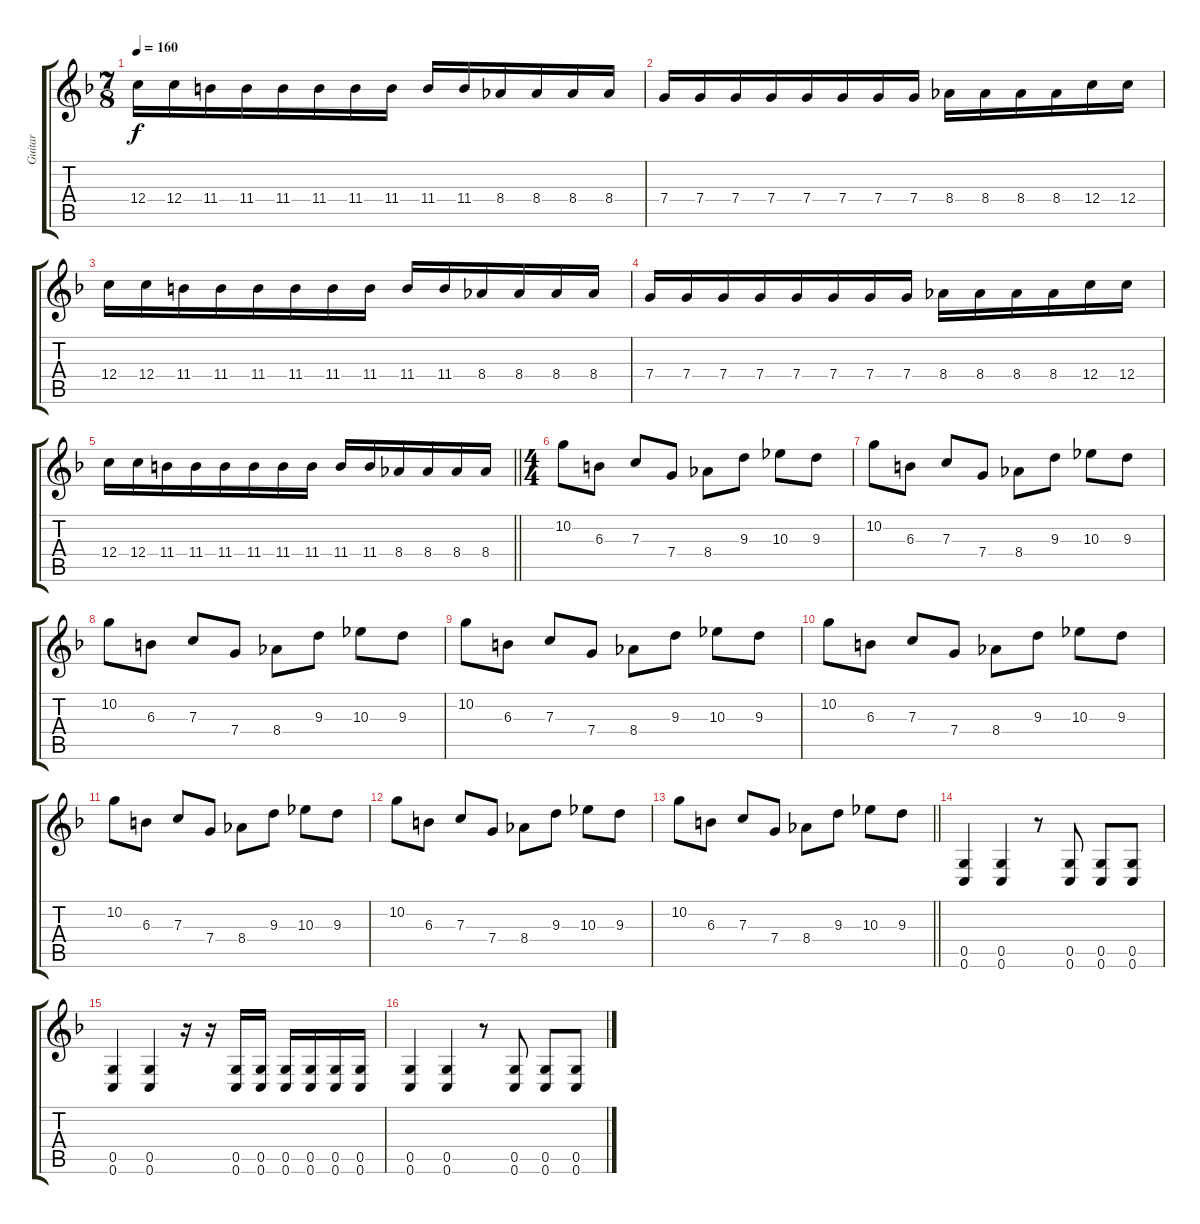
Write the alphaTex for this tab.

\track ("Guitar" "Guitar") {instrument overdrivenguitar}
\staff {score tabs}
\tuning (D4 A3 F3 C3 G2 C2) {hide}
\ts (7 8)
\tempo 160
\clef g2
\ks dminor
12.4.16{dy f} 12.4.16 11.4.16 11.4.16 11.4.16 11.4.16 11.4.16 11.4.16 11.4.16 11.4.16 8.4.16 8.4.16 8.4.16 8.4.16 |
7.4.16 7.4.16 7.4.16 7.4.16 7.4.16 7.4.16 7.4.16 7.4.16 8.4.16 8.4.16 8.4.16 8.4.16 12.4.16 12.4.16 |
12.4.16 12.4.16 11.4.16 11.4.16 11.4.16 11.4.16 11.4.16 11.4.16 11.4.16 11.4.16 8.4.16 8.4.16 8.4.16 8.4.16 |
7.4.16 7.4.16 7.4.16 7.4.16 7.4.16 7.4.16 7.4.16 7.4.16 8.4.16 8.4.16 8.4.16 8.4.16 12.4.16 12.4.16 |
\barLineRight lightlight
12.4.16 12.4.16 11.4.16 11.4.16 11.4.16 11.4.16 11.4.16 11.4.16 11.4.16 11.4.16 8.4.16 8.4.16 8.4.16 8.4.16 |
\ts (4 4)
10.2.8 6.3.8 7.3.8 7.4.8 8.4.8 9.3.8 10.3.8 9.3.8 |
10.2.8 6.3.8 7.3.8 7.4.8 8.4.8 9.3.8 10.3.8 9.3.8 |
10.2.8 6.3.8 7.3.8 7.4.8 8.4.8 9.3.8 10.3.8 9.3.8 |
10.2.8 6.3.8 7.3.8 7.4.8 8.4.8 9.3.8 10.3.8 9.3.8 |
10.2.8 6.3.8 7.3.8 7.4.8 8.4.8 9.3.8 10.3.8 9.3.8 |
10.2.8 6.3.8 7.3.8 7.4.8 8.4.8 9.3.8 10.3.8 9.3.8 |
10.2.8 6.3.8 7.3.8 7.4.8 8.4.8 9.3.8 10.3.8 9.3.8 |
\barLineRight lightlight
10.2.8 6.3.8 7.3.8 7.4.8 8.4.8 9.3.8 10.3.8 9.3.8 |
(0.5 0.6).4 (0.5 0.6).4 r.8 (0.5 0.6).8 (0.5 0.6).8 (0.5 0.6).8 |
(0.5 0.6).4 (0.5 0.6).4 r.16 r.16 (0.5 0.6).16 (0.5 0.6).16 (0.5 0.6).16 (0.5 0.6).16 (0.5 0.6).16 (0.5 0.6).16 |
(0.5 0.6).4 (0.5 0.6).4 r.8 (0.5 0.6).8 (0.5 0.6).8 (0.5 0.6).8
